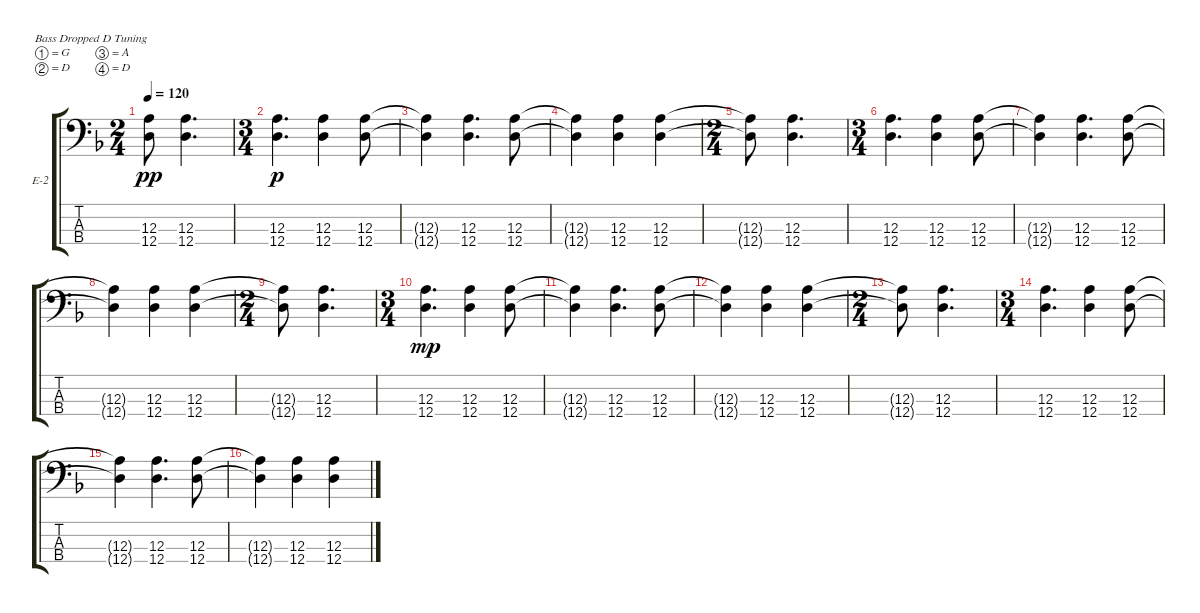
\defaultSystemsLayout 4
\bracketExtendMode groupsimilarinstruments
\firstSystemTrackNameOrientation horizontal
\otherSystemsTrackNameOrientation horizontal
\track ("Effect 2" "E-2") {instrument electricbassfinger}
\staff {score tabs}
\tuning (G2 D2 A1 D1)
\ts (2 4)
\tempo 120
\clef f4
\ks f
(12.3{t} 12.4{t}).8{dy pp} (12.3 12.4).4{d} |
\ts (3 4)
(12.3 12.4).4{d dy p} (12.3 12.4).4 (12.3 12.4).8 |
(12.3{t} 12.4{t}).4 (12.3 12.4).4{d} (12.3 12.4).8 |
(12.3{t} 12.4{t}).4 (12.3 12.4).4 (12.3 12.4).4 |
\ts (2 4)
(12.3{t} 12.4{t}).8 (12.3 12.4).4{d} |
\ts (3 4)
(12.3 12.4).4{d} (12.3 12.4).4 (12.3 12.4).8 |
(12.3{t} 12.4{t}).4 (12.3 12.4).4{d} (12.3 12.4).8 |
(12.3{t} 12.4{t}).4 (12.3 12.4).4 (12.3 12.4).4 |
\ts (2 4)
(12.3{t} 12.4{t}).8 (12.3 12.4).4{d} |
\ts (3 4)
(12.3 12.4).4{d dy mp} (12.3 12.4).4 (12.3 12.4).8 |
(12.3{t} 12.4{t}).4 (12.3 12.4).4{d} (12.3 12.4).8 |
(12.3{t} 12.4{t}).4 (12.3 12.4).4 (12.3 12.4).4 |
\ts (2 4)
(12.3{t} 12.4{t}).8 (12.3 12.4).4{d} |
\ts (3 4)
(12.3 12.4).4{d} (12.3 12.4).4 (12.3 12.4).8 |
(12.3{t} 12.4{t}).4 (12.3 12.4).4{d} (12.3 12.4).8 |
(12.3{t} 12.4{t}).4 (12.3 12.4).4 (12.3 12.4).4
